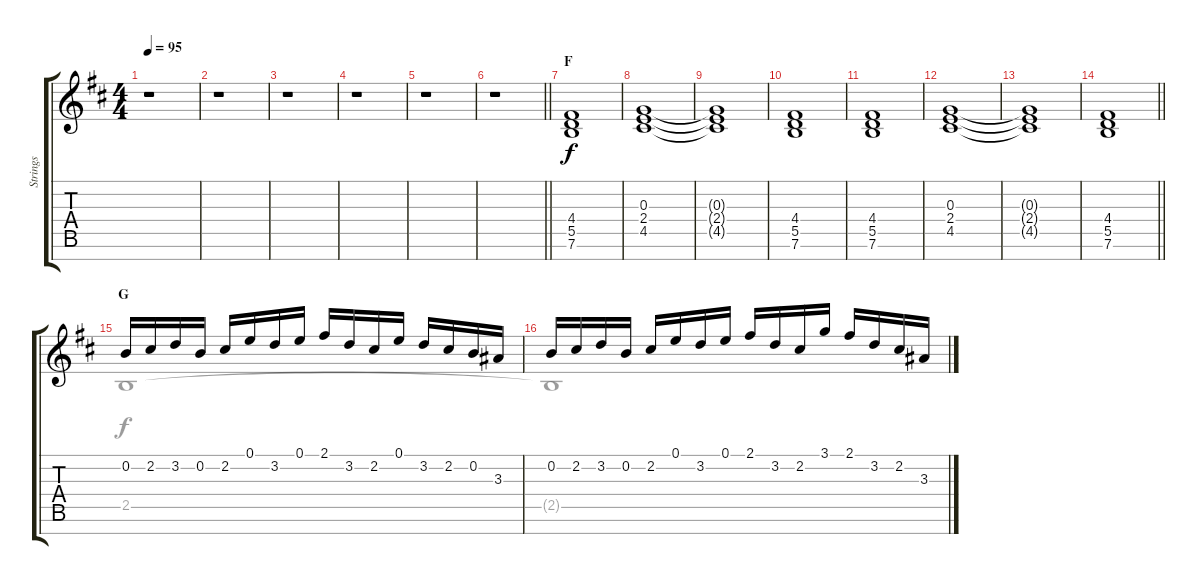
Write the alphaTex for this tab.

\track ("Strings" "Strings") {instrument stringensemble1}
\staff {score tabs}
\tuning (E5 B4 G4 D4 A3 E3 B2) {hide}
\voice
\ts (4 4)
\tempo 95
\clef g2
\ks d
r.1{dy f} |
r.1 |
r.1 |
r.1 |
r.1 |
\barLineRight lightlight
r.1 |
\section ("" "F")
(4.4 5.5 7.6).1 |
(0.3 2.4 4.5).1 |
(0.3{t} 2.4{t} 4.5{t}).1 |
(4.4 5.5 7.6).1 |
(4.4 5.5 7.6).1 |
(0.3 2.4 4.5).1 |
(0.3{t} 2.4{t} 4.5{t}).1 |
\barLineRight lightlight
(4.4 5.5 7.6).1 |
\section ("" "G")
0.2.16 2.2.16 3.2.16 0.2.16 2.2.16 0.1.16 3.2.16 0.1.16 2.1.16 3.2.16 2.2.16 0.1.16 3.2.16 2.2.16 0.2.16 3.3.16 |
0.2.16 2.2.16 3.2.16 0.2.16 2.2.16 0.1.16 3.2.16 0.1.16 2.1.16 3.2.16 2.2.16 3.1.16 2.1.16 3.2.16 2.2.16 3.3.16
\voice
\clef g2
\ottava regular
\simile none
\ks d
|
|
|
|
|
\barLineRight lightlight
|
|
|
|
|
|
|
|
\barLineRight lightlight
|
2.5.1 |
2.5{t}.1
